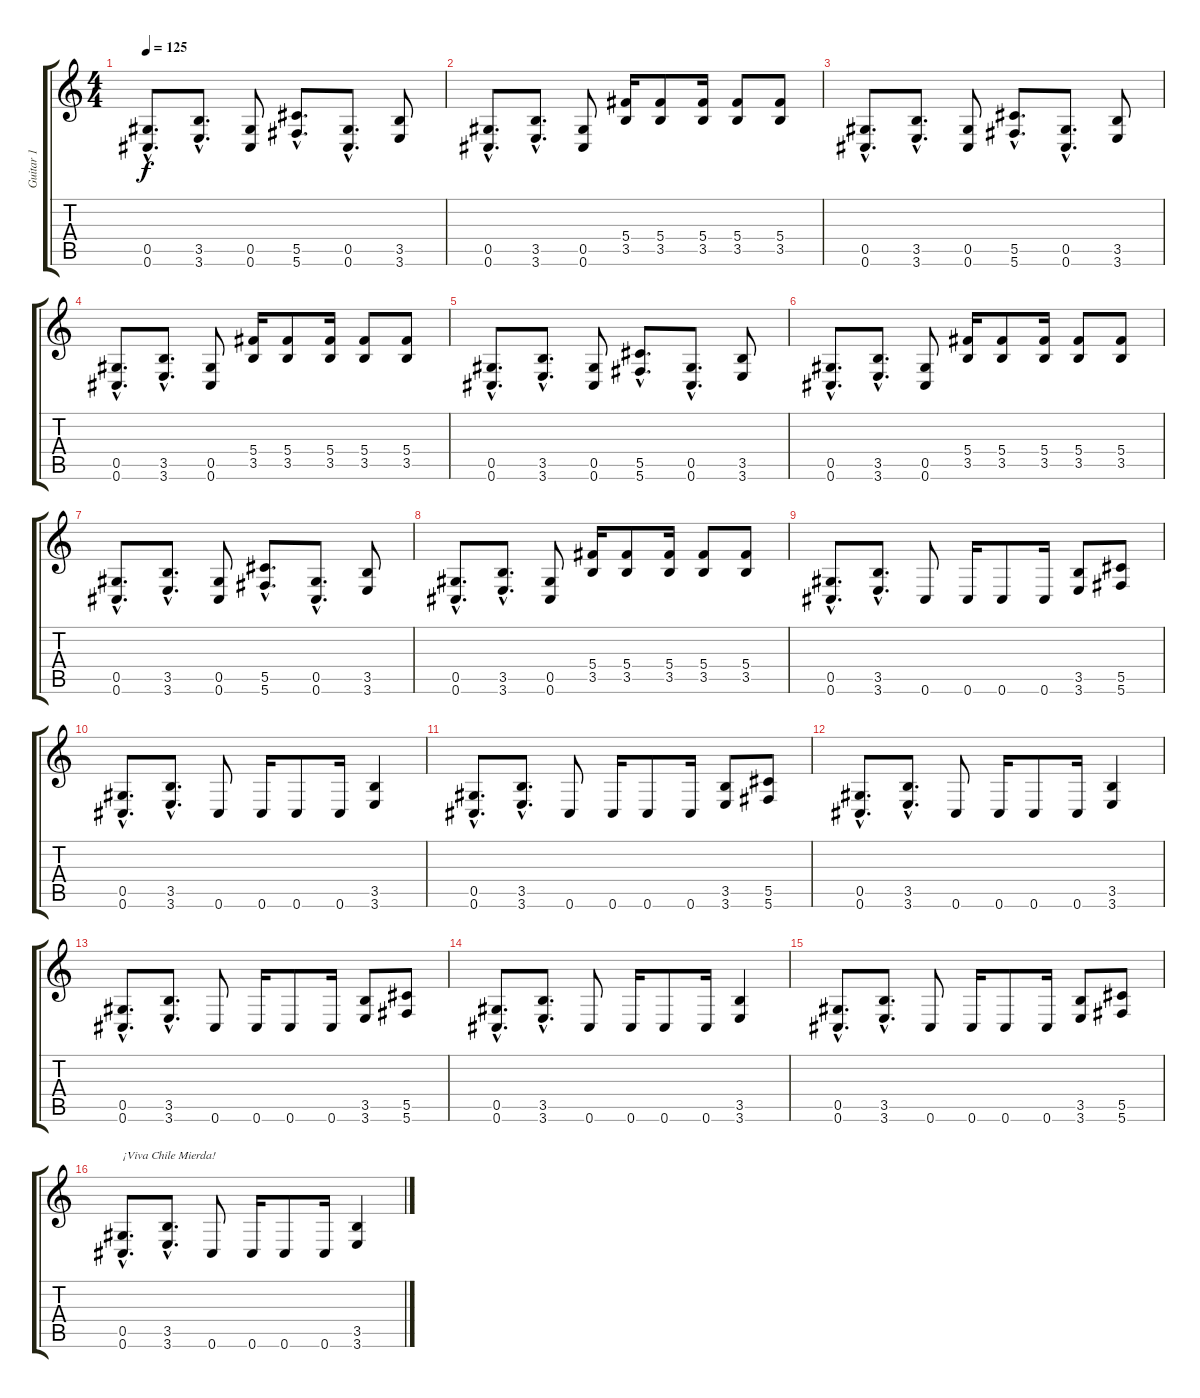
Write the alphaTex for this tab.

\track ("Guitar 1" "Guitar 1") {instrument distortionguitar}
\staff {score tabs}
\tuning (Eb4 Bb3 Gb3 Db3 Ab2 Db2) {hide}
\ts (4 4)
\tempo 125
\clef g2
\ks c
(0.5{hac} 0.6{hac}).8{d dy f volume 14 balance 8} (3.5{hac} 3.6{hac}).8{d} (0.5 0.6).8 (5.5{hac} 5.6{hac}).8{d} (0.5{hac} 0.6{hac}).8{d} (3.5 3.6).8 |
(0.5{hac} 0.6{hac}).8{d} (3.5{hac} 3.6{hac}).8{d} (0.5 0.6).8 (5.4 3.5).16 (5.4 3.5).8 (5.4 3.5).16 (5.4 3.5).8 (5.4 3.5).8 |
(0.5{hac} 0.6{hac}).8{d} (3.5{hac} 3.6{hac}).8{d} (0.5 0.6).8 (5.5{hac} 5.6{hac}).8{d} (0.5{hac} 0.6{hac}).8{d} (3.5 3.6).8 |
(0.5{hac} 0.6{hac}).8{d} (3.5{hac} 3.6{hac}).8{d} (0.5 0.6).8 (5.4 3.5).16 (5.4 3.5).8 (5.4 3.5).16 (5.4 3.5).8 (5.4 3.5).8 |
(0.5{hac} 0.6{hac}).8{d} (3.5{hac} 3.6{hac}).8{d} (0.5 0.6).8 (5.5{hac} 5.6{hac}).8{d} (0.5{hac} 0.6{hac}).8{d} (3.5 3.6).8 |
(0.5{hac} 0.6{hac}).8{d} (3.5{hac} 3.6{hac}).8{d} (0.5 0.6).8 (5.4 3.5).16 (5.4 3.5).8 (5.4 3.5).16 (5.4 3.5).8 (5.4 3.5).8 |
(0.5{hac} 0.6{hac}).8{d} (3.5{hac} 3.6{hac}).8{d} (0.5 0.6).8 (5.5{hac} 5.6{hac}).8{d} (0.5{hac} 0.6{hac}).8{d} (3.5 3.6).8 |
(0.5{hac} 0.6{hac}).8{d} (3.5{hac} 3.6{hac}).8{d} (0.5 0.6).8 (5.4 3.5).16 (5.4 3.5).8 (5.4 3.5).16 (5.4 3.5).8 (5.4 3.5).8 |
(0.5{hac} 0.6{hac}).8{d volume 12 balance 0} (3.5{hac} 3.6{hac}).8{d} 0.6.8 0.6.16 0.6.8 0.6.16 (3.5 3.6).8 (5.5 5.6).8 |
(0.5{hac} 0.6{hac}).8{d} (3.5{hac} 3.6{hac}).8{d} 0.6.8 0.6.16 0.6.8 0.6.16 (3.5 3.6).4 |
(0.5{hac} 0.6{hac}).8{d volume 14 balance 8} (3.5{hac} 3.6{hac}).8{d} 0.6.8 0.6.16 0.6.8 0.6.16 (3.5 3.6).8 (5.5 5.6).8 |
(0.5{hac} 0.6{hac}).8{d} (3.5{hac} 3.6{hac}).8{d} 0.6.8 0.6.16 0.6.8 0.6.16 (3.5 3.6).4 |
(0.5{hac} 0.6{hac}).8{d} (3.5{hac} 3.6{hac}).8{d} 0.6.8 0.6.16 0.6.8 0.6.16 (3.5 3.6).8 (5.5 5.6).8 |
(0.5{hac} 0.6{hac}).8{d} (3.5{hac} 3.6{hac}).8{d} 0.6.8 0.6.16 0.6.8 0.6.16 (3.5 3.6).4 |
(0.5{hac} 0.6{hac}).8{d} (3.5{hac} 3.6{hac}).8{d} 0.6.8 0.6.16 0.6.8 0.6.16 (3.5 3.6).8 (5.5 5.6).8 |
(0.5{hac} 0.6{hac}).8{d txt "¡Viva Chile Mierda!"} (3.5{hac} 3.6{hac}).8{d} 0.6.8 0.6.16 0.6.8 0.6.16 (3.5 3.6).4
